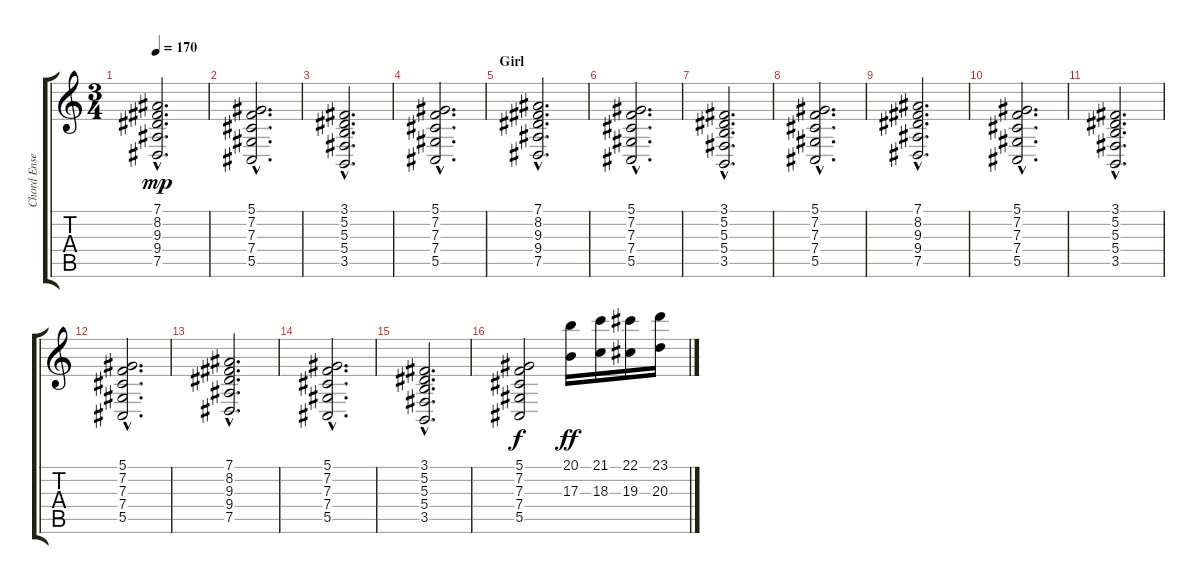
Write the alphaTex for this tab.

\track ("Chord Ensemble" "Chord Ense") {instrument stringensemble1}
\staff {score tabs}
\tuning (Eb4 Bb3 Gb3 Db3 Ab2 Eb2) {hide}
\ts (3 4)
\tempo 170
\clef g2
\ks c
(7.1{hac} 8.2{hac} 9.3{hac} 9.4{hac} 7.5{hac}).2{d dy mp} |
(5.1{hac} 7.2{hac} 7.3{hac} 7.4{hac} 5.5{hac}).2{d} |
(3.1{hac} 5.2{hac} 5.3{hac} 5.4{hac} 3.5{hac}).2{d} |
(5.1{hac} 7.2{hac} 7.3{hac} 7.4{hac} 5.5{hac}).2{d} |
\section ("" "Girl")
(7.1{hac} 8.2{hac} 9.3{hac} 9.4{hac} 7.5{hac}).2{d} |
(5.1{hac} 7.2{hac} 7.3{hac} 7.4{hac} 5.5{hac}).2{d} |
(3.1{hac} 5.2{hac} 5.3{hac} 5.4{hac} 3.5{hac}).2{d} |
(5.1{hac} 7.2{hac} 7.3{hac} 7.4{hac} 5.5{hac}).2{d} |
(7.1{hac} 8.2{hac} 9.3{hac} 9.4{hac} 7.5{hac}).2{d} |
(5.1{hac} 7.2{hac} 7.3{hac} 7.4{hac} 5.5{hac}).2{d} |
(3.1{hac} 5.2{hac} 5.3{hac} 5.4{hac} 3.5{hac}).2{d} |
(5.1{hac} 7.2{hac} 7.3{hac} 7.4{hac} 5.5{hac}).2{d} |
(7.1{hac} 8.2{hac} 9.3{hac} 9.4{hac} 7.5{hac}).2{d} |
(5.1{hac} 7.2{hac} 7.3{hac} 7.4{hac} 5.5{hac}).2{d} |
(3.1{hac} 5.2{hac} 5.3{hac} 5.4{hac} 3.5{hac}).2{d} |
(5.1 7.2 7.3 7.4 5.5).2{dy f} (20.1 17.3).16{dy ff} (21.1 18.3).16 (22.1 19.3).16 (23.1 20.3).16
